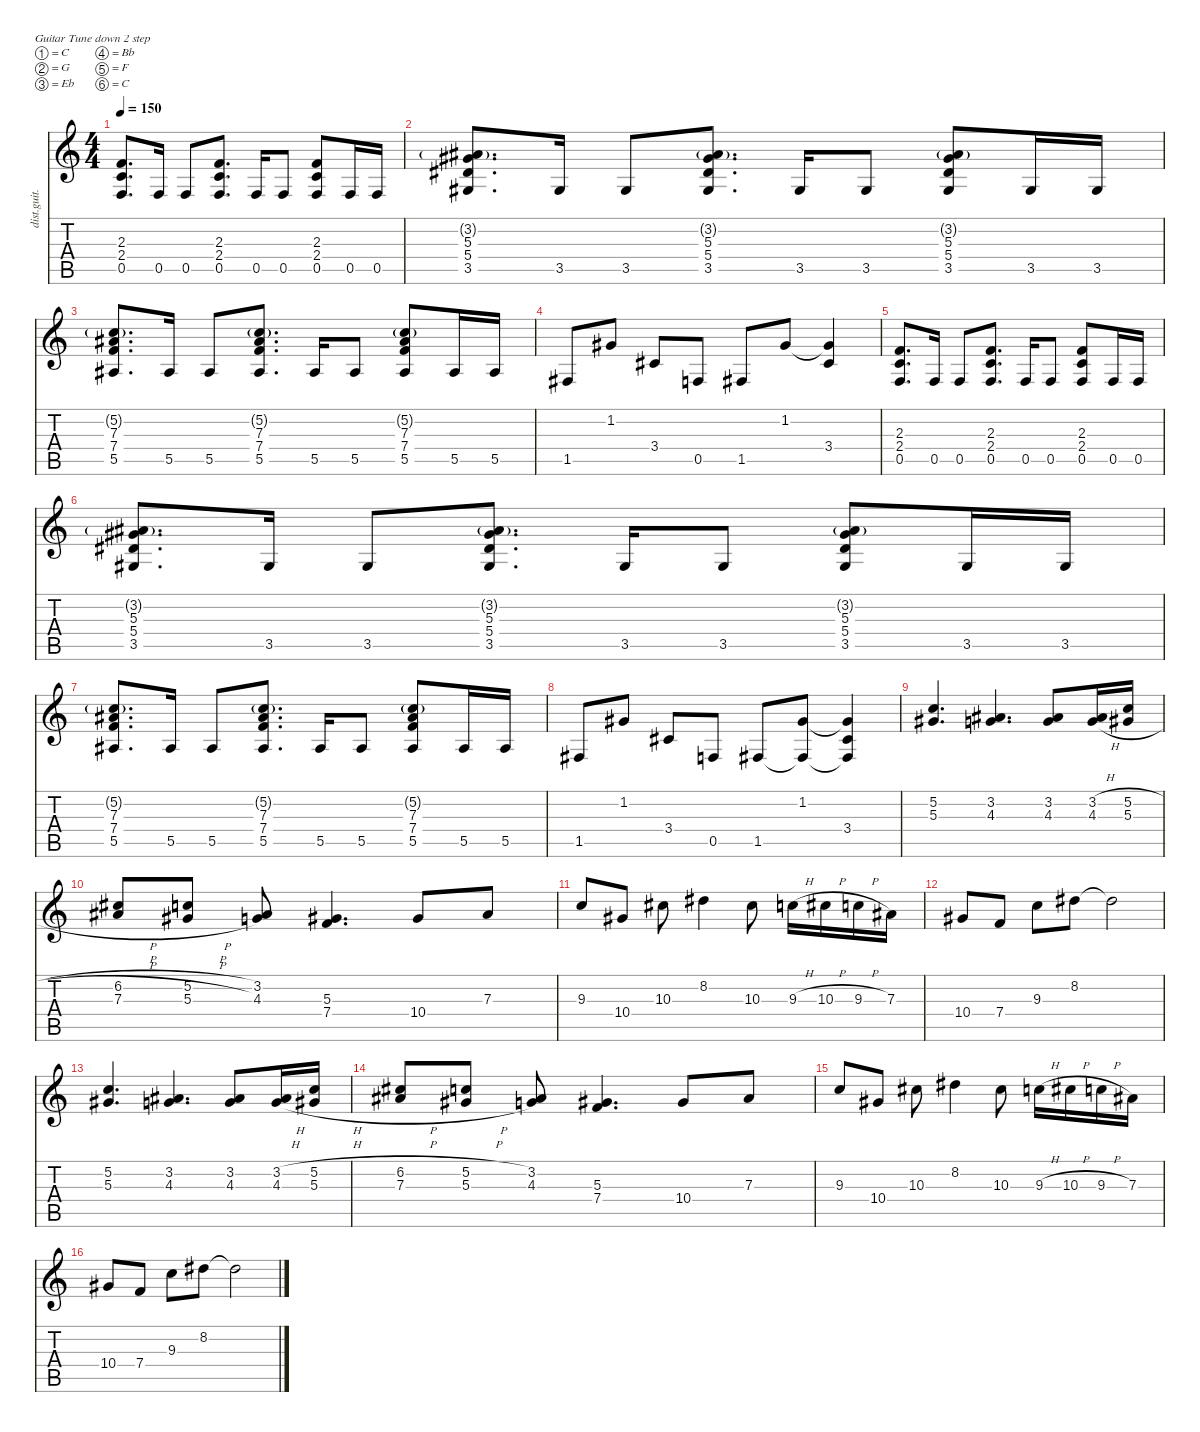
\defaultSystemsLayout 4
\hideDynamics
\bracketExtendMode nobrackets
\otherSystemsTrackNameOrientation horizontal
\track ("Guitar 1" "dist.guit.") {mute instrument distortionguitar}
\staff {score tabs}
\tuning (C4 G3 Eb3 Bb2 F2 C2)
\ts (4 4)
\tempo 150
\clef g2
\ks c
(2.3 2.4 0.5).8{d dy mf beam Up} 0.5.16{beam Up} 0.5.8{beam Up} (2.3 2.4 0.5).8{d beam Up} 0.5.16{beam Up} 0.5.8{beam Up} (2.3 2.4 0.5).8{beam Up} 0.5.16{beam Up} 0.5.16{beam Up} |
(3.2{g acc #} 5.3{acc #} 5.4{acc #} 3.5{acc #}).8{d beam Up} 3.5{acc #}.16{beam Up} 3.5{acc #}.8{beam Up} (3.2{g acc #} 5.3{acc #} 5.4{acc #} 3.5{acc #}).8{d beam Up} 3.5{acc #}.16{beam Up} 3.5{acc #}.8{beam Up} (3.2{g acc #} 5.3{acc #} 5.4{acc #} 3.5{acc #}).8{beam Up} 3.5{acc #}.16{beam Up} 3.5{acc #}.16{beam Up} |
(5.2{g} 7.3{acc #} 7.4 5.5{acc #}).8{d beam Up} 5.5{acc #}.16{beam Up} 5.5{acc #}.8{beam Up} (5.2{g} 7.3{acc #} 7.4 5.5{acc #}).8{d beam Up} 5.5{acc #}.16{beam Up} 5.5{acc #}.8{beam Up} (5.2{g} 7.3{acc #} 7.4 5.5{acc #}).8{beam Up} 5.5{acc #}.16{beam Up} 5.5{acc #}.16{beam Up} |
1.5{acc #}.8{beam Up} 1.2{acc #}.8{beam Up} 3.4{acc #}.8{beam Up} 0.5.8{beam Up} 1.5{acc #}.8{beam Up} 1.2{acc #}.8{beam Up} (1.2{t acc #} 3.4{acc #}).4{dy f beam Up} |
(2.3 2.4 0.5).8{d dy mf beam Up} 0.5.16{beam Up} 0.5.8{beam Up} (2.3 2.4 0.5).8{d beam Up} 0.5.16{beam Up} 0.5.8{beam Up} (2.3 2.4 0.5).8{beam Up} 0.5.16{beam Up} 0.5.16{beam Up} |
(3.2{g acc #} 5.3{acc #} 5.4{acc #} 3.5{acc #}).8{d beam Up} 3.5{acc #}.16{beam Up} 3.5{acc #}.8{beam Up} (3.2{g acc #} 5.3{acc #} 5.4{acc #} 3.5{acc #}).8{d beam Up} 3.5{acc #}.16{beam Up} 3.5{acc #}.8{beam Up} (3.2{g acc #} 5.3{acc #} 5.4{acc #} 3.5{acc #}).8{beam Up} 3.5{acc #}.16{beam Up} 3.5{acc #}.16{beam Up} |
(5.2{g} 7.3{acc #} 7.4 5.5{acc #}).8{d beam Up} 5.5{acc #}.16{beam Up} 5.5{acc #}.8{beam Up} (5.2{g} 7.3{acc #} 7.4 5.5{acc #}).8{d beam Up} 5.5{acc #}.16{beam Up} 5.5{acc #}.8{beam Up} (5.2{g} 7.3{acc #} 7.4 5.5{acc #}).8{beam Up} 5.5{acc #}.16{beam Up} 5.5{acc #}.16{beam Up} |
1.5{acc #}.8{beam Up} 1.2{acc #}.8{beam Up} 3.4{acc #}.8{beam Up} 0.5.8{beam Up} 1.5{acc #}.8{beam Up} (1.2{acc #} 1.5{t acc #}).8{beam Up} (1.2{t acc #} 3.4{acc #} 1.5{t acc #}).4{dy f beam Up} |
(5.2 5.3{acc #}).4{d beam Up} (3.2{acc #} 4.3).4{d beam Up} (3.2{acc #} 4.3).8{beam Up} (3.2{h acc #} 4.3{h}).16{beam Up} (5.2{h} 5.3{h acc #}).16{beam Up} |
(6.2{h acc #} 7.3{h acc #}).8{beam Up} (5.2{h} 5.3{h acc #}).8{beam Up} (3.2{acc #} 4.3).8{beam Up} (5.3{acc #} 7.4).4{d beam Up} 10.4{acc #}.8{dy mf beam Up} 7.3{acc #}.8{beam Up} |
9.3.8{beam Up} 10.4{acc #}.8{beam Up} 10.3{acc #}.8{beam Down} 8.2{acc #}.4{beam Down} 10.3{acc #}.8{beam Down} 9.3{h}.16{beam Down} 10.3{h acc #}.16{dy f beam Down} 9.3{h}.16{beam Down} 7.3{acc #}.16{beam Down} |
10.4{acc #}.8{dy mf beam Up} 7.4.8{beam Up} 9.3.8{beam Down} 8.2{acc #}.8{beam Down} 8.2{t acc #}.2{dy f beam Down} |
(5.2 5.3{acc #}).4{d beam Up} (3.2{acc #} 4.3).4{d beam Up} (3.2{acc #} 4.3).8{beam Up} (3.2{h acc #} 4.3{h}).16{beam Up} (5.2{h} 5.3{h acc #}).16{beam Up} |
(6.2{h acc #} 7.3{h acc #}).8{beam Up} (5.2{h} 5.3{h acc #}).8{beam Up} (3.2{acc #} 4.3).8{beam Up} (5.3{acc #} 7.4).4{d beam Up} 10.4{acc #}.8{dy mf beam Up} 7.3{acc #}.8{beam Up} |
9.3.8{beam Up} 10.4{acc #}.8{beam Up} 10.3{acc #}.8{beam Down} 8.2{acc #}.4{beam Down} 10.3{acc #}.8{beam Down} 9.3{h}.16{beam Down} 10.3{h acc #}.16{dy f beam Down} 9.3{h}.16{beam Down} 7.3{acc #}.16{beam Down} |
10.4{acc #}.8{dy mf beam Up} 7.4.8{beam Up} 9.3.8{beam Down} 8.2{acc #}.8{beam Down} 8.2{t acc #}.2{dy f beam Down}
